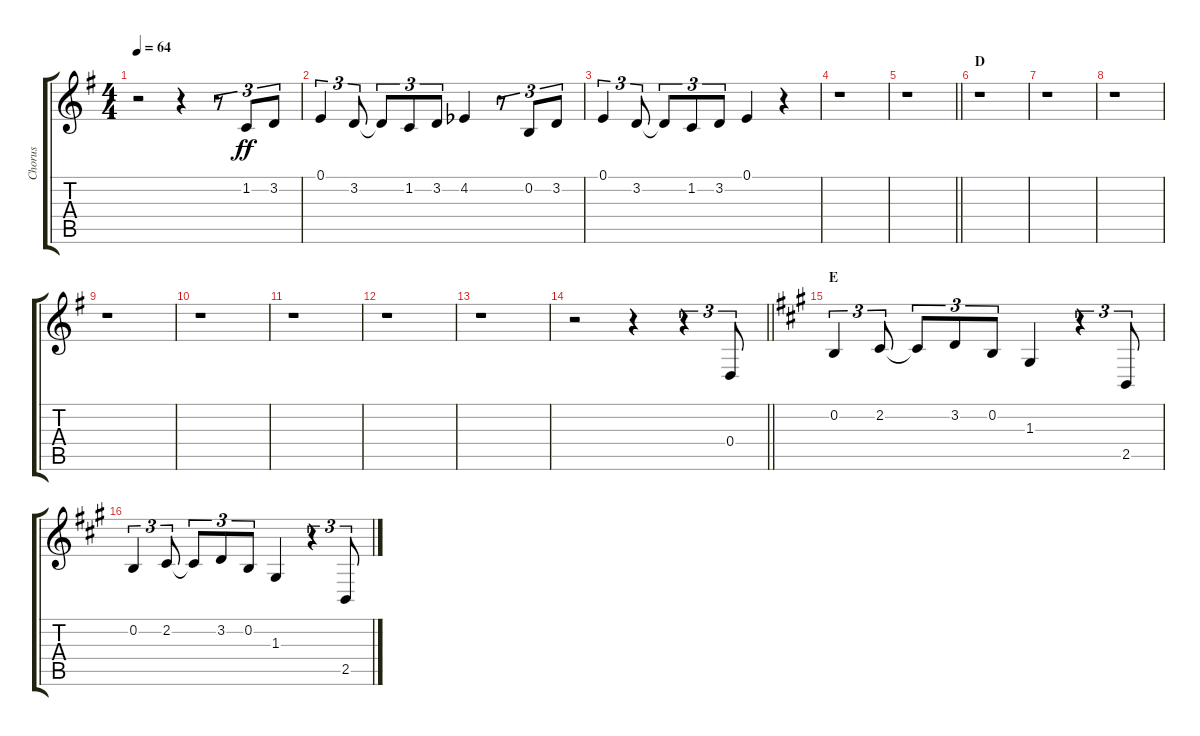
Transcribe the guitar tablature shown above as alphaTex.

\track ("Chorus" "Chorus") {instrument voiceoohs}
\staff {score tabs}
\tuning (E4 B3 G3 D3 A2 E2) {hide}
\ts (4 4)
\tempo 64
\clef g2
\ks g
r.2{dy ff} r.4 r.8{tu (3 2)} 1.2.8{tu (3 2)} 3.2.8{tu (3 2)} |
0.1.4{tu (3 2)} 3.2.8{tu (3 2)} 3.2{t}.8{tu (3 2)} 1.2.8{tu (3 2)} 3.2.8{tu (3 2)} 4.2{acc b}.4 r.8{tu (3 2)} 0.2.8{tu (3 2)} 3.2.8{tu (3 2)} |
0.1.4{tu (3 2)} 3.2.8{tu (3 2)} 3.2{t}.8{tu (3 2)} 1.2.8{tu (3 2)} 3.2.8{tu (3 2)} 0.1.4 r.4 |
r.1 |
\barLineRight lightlight
r.1 |
\section ("" "D")
r.1 |
r.1 |
r.1 |
r.1 |
r.1 |
r.1 |
r.1 |
r.1 |
\barLineRight lightlight
r.2 r.4 r.4{tu (3 2)} 0.4.8{tu (3 2)} |
\section ("" "E")
\ks a
0.2.4{tu (3 2)} 2.2.8{tu (3 2)} 2.2{t}.8{tu (3 2)} 3.2.8{tu (3 2)} 0.2.8{tu (3 2)} 1.3.4 r.4{tu (3 2)} 2.5.8{tu (3 2)} |
0.2.4{tu (3 2)} 2.2.8{tu (3 2)} 2.2{t}.8{tu (3 2)} 3.2.8{tu (3 2)} 0.2.8{tu (3 2)} 1.3.4 r.4{tu (3 2)} 2.5.8{tu (3 2)}
